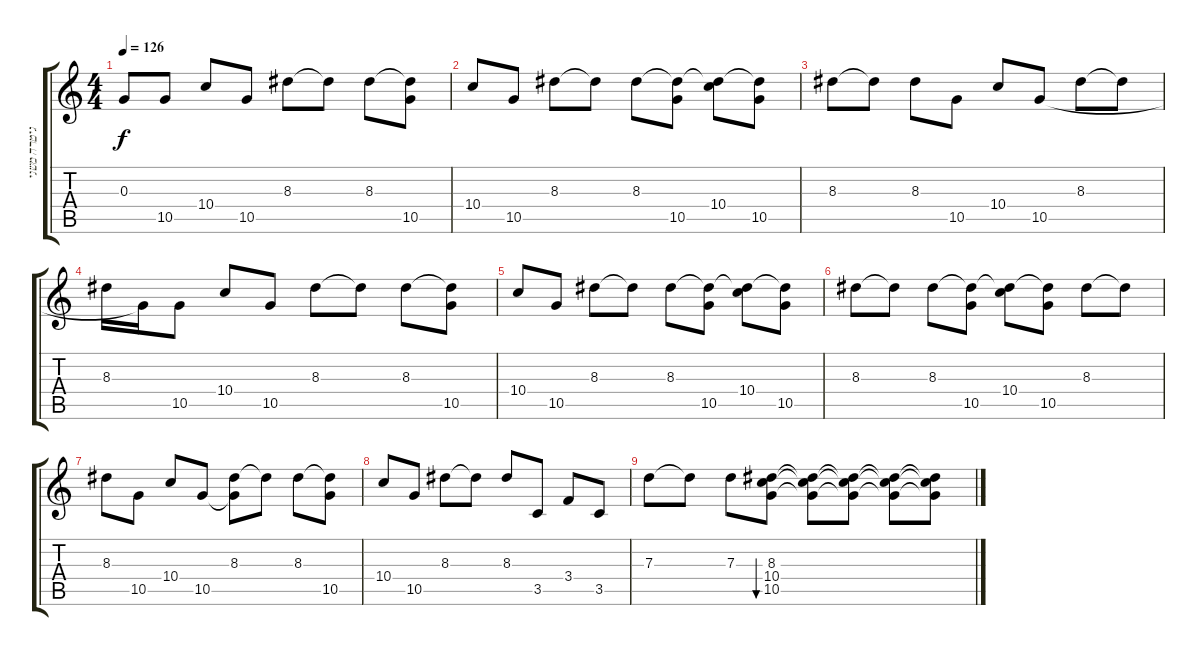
\track ("גיטרה משנית" "גיטרה משני") {instrument electricguitarclean}
\staff {score tabs}
\tuning (E4 B3 G3 D3 A2 E2) {hide}
\ts (4 4)
\tempo 126
\clef g2
\ks c
0.3.8{dy f} 10.5.8 10.4.8 10.5.8 8.3.8 8.3{t}.8 8.3.8 (8.3{t} 10.5).8 |
10.4.8 10.5.8 8.3.8 8.3{t}.8 8.3.8 (8.3{t} 10.5).8 (8.3{t} 10.4).8 (8.3{t} 10.5).8 |
8.3.8 8.3{t}.8 8.3.8 10.5.8 10.4.8 10.5.8 8.3.8 8.3{t}.8 |
8.3.16 10.5{t}.16 10.5.8 10.4.8 10.5.8 8.3.8 8.3{t}.8 8.3.8 (8.3{t} 10.5).8 |
10.4.8 10.5.8 8.3.8 8.3{t}.8 8.3.8 (8.3{t} 10.5).8 (8.3{t} 10.4).8 (8.3{t} 10.5).8 |
8.3.8 8.3{t}.8 8.3.8 (8.3{t} 10.5).8 (8.3{t} 10.4).8 (8.3{t} 10.5).8 8.3.8 8.3{t}.8 |
8.3.8 10.5.8 10.4.8 10.5.8 (8.3 10.5{t}).8 8.3{t}.8 8.3.8 (8.3{t} 10.5).8 |
10.4.8 10.5.8 8.3.8 8.3{t}.8 8.3.8 3.5.8 3.4.8 3.5.8 |
7.3.8 7.3{t}.8 7.3.8 (8.3 10.4 10.5).8{bu 480} (8.3{t} 10.4{t} 10.5{t}).8 (8.3{t} 10.4{t} 10.5{t}).8 (8.3{t} 10.4{t} 10.5{t}).8 (8.3{t} 10.4{t} 10.5{t}).8
